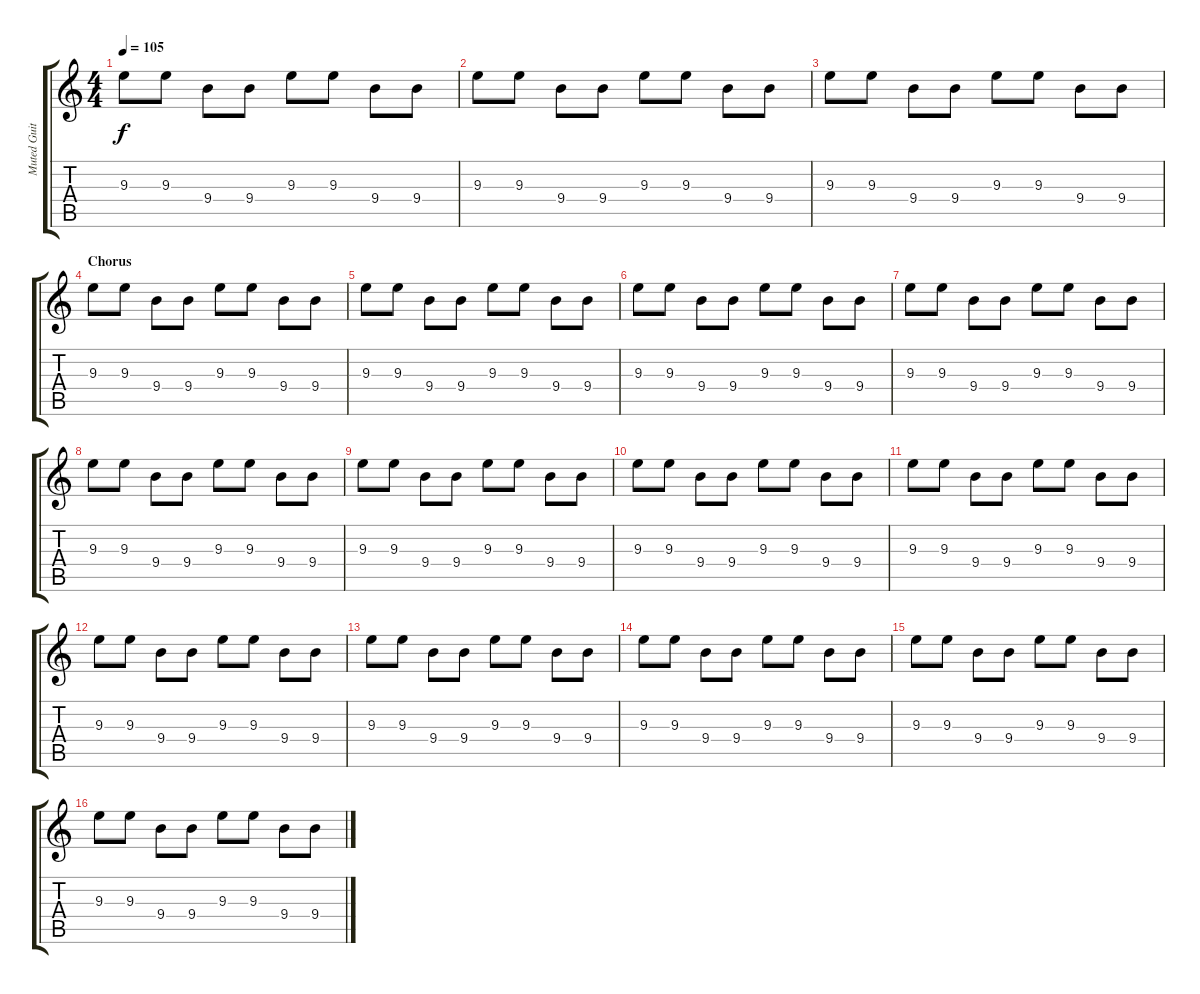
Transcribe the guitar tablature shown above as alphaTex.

\track ("Muted Guitar" "Muted Guit") {instrument electricguitarmuted}
\staff {score tabs}
\tuning (E4 B3 G3 D3 A2 E2) {hide}
\ts (4 4)
\tempo 105
\clef g2
\ks c
9.3.8{dy f} 9.3.8 9.4.8 9.4.8 9.3.8 9.3.8 9.4.8 9.4.8 |
9.3.8 9.3.8 9.4.8 9.4.8 9.3.8 9.3.8 9.4.8 9.4.8 |
9.3.8 9.3.8 9.4.8 9.4.8 9.3.8 9.3.8 9.4.8 9.4.8 |
\section ("" "Chorus")
9.3.8 9.3.8 9.4.8 9.4.8 9.3.8 9.3.8 9.4.8 9.4.8 |
9.3.8 9.3.8 9.4.8 9.4.8 9.3.8 9.3.8 9.4.8 9.4.8 |
9.3.8 9.3.8 9.4.8 9.4.8 9.3.8 9.3.8 9.4.8 9.4.8 |
9.3.8 9.3.8 9.4.8 9.4.8 9.3.8 9.3.8 9.4.8 9.4.8 |
9.3.8 9.3.8 9.4.8 9.4.8 9.3.8 9.3.8 9.4.8 9.4.8 |
9.3.8 9.3.8 9.4.8 9.4.8 9.3.8 9.3.8 9.4.8 9.4.8 |
9.3.8 9.3.8 9.4.8 9.4.8 9.3.8 9.3.8 9.4.8 9.4.8 |
9.3.8 9.3.8 9.4.8 9.4.8 9.3.8 9.3.8 9.4.8 9.4.8 |
9.3.8 9.3.8 9.4.8 9.4.8 9.3.8 9.3.8 9.4.8 9.4.8 |
9.3.8 9.3.8 9.4.8 9.4.8 9.3.8 9.3.8 9.4.8 9.4.8 |
9.3.8 9.3.8 9.4.8 9.4.8 9.3.8 9.3.8 9.4.8 9.4.8 |
9.3.8 9.3.8 9.4.8 9.4.8 9.3.8 9.3.8 9.4.8 9.4.8 |
9.3.8 9.3.8 9.4.8 9.4.8 9.3.8 9.3.8 9.4.8 9.4.8
